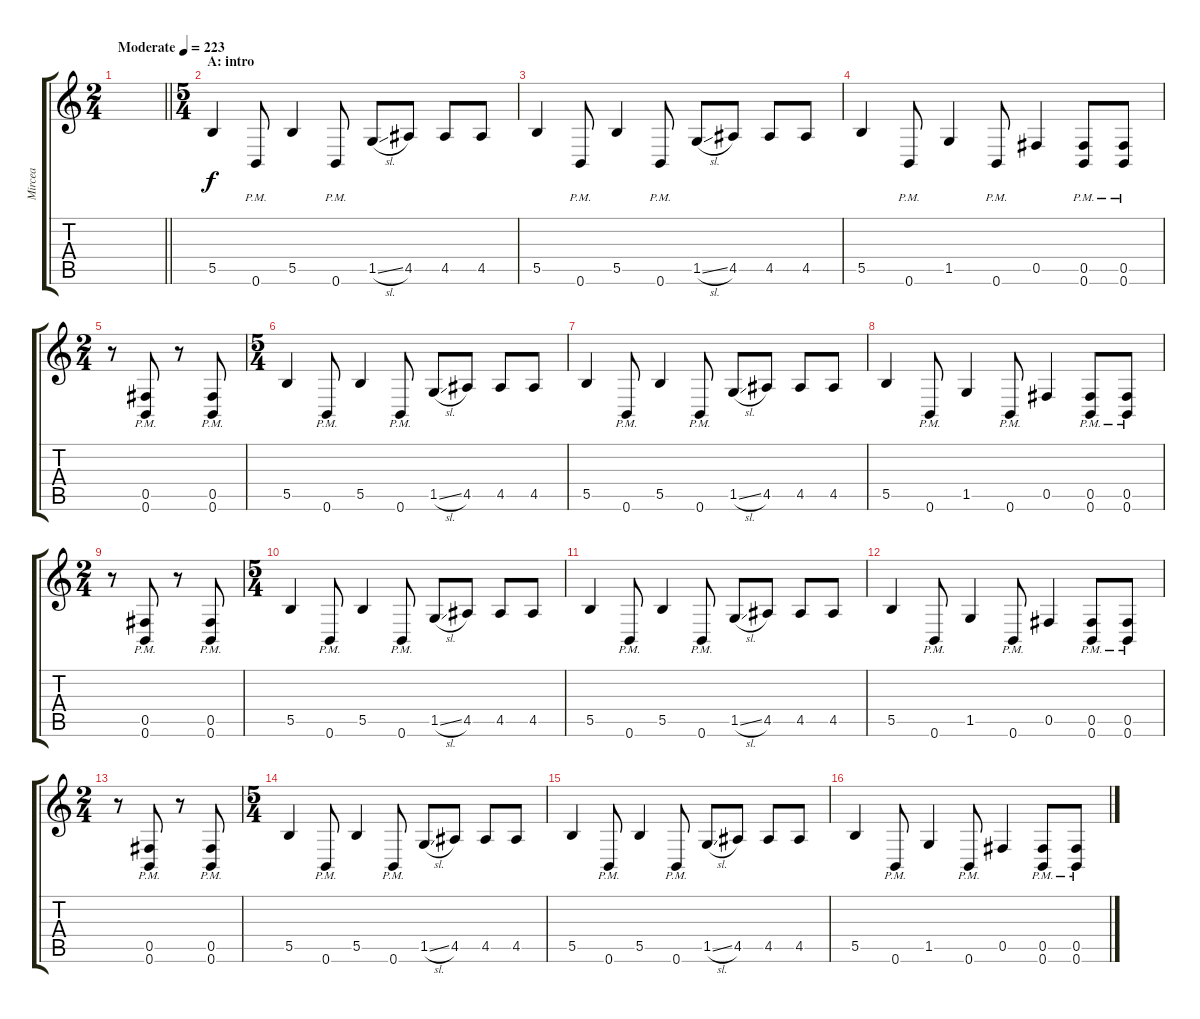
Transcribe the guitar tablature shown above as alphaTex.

\track ("Mircea" "Mircea") {instrument distortionguitar}
\staff {score tabs}
\tuning (Db4 Ab3 E3 B2 Gb2 B1) {hide}
\ts (2 4)
\tempo (223 "Moderate")
\clef g2
\barLineRight lightlight
\ks c
|
\ts (5 4)
\section ("" "A: intro")
5.5.4 0.6{pm}.8 5.5.4 0.6{pm}.8 1.5{sl}.8 4.5.8 4.5.8 4.5.8 |
5.5.4 0.6{pm}.8 5.5.4 0.6{pm}.8 1.5{sl}.8 4.5.8 4.5.8 4.5.8 |
5.5.4 0.6{pm}.8 1.5.4 0.6{pm}.8 0.5.4 (0.5{pm} 0.6{pm}).8 (0.5{pm} 0.6{pm}).8 |
\ts (2 4)
r.8 (0.5{pm} 0.6{pm}).8 r.8 (0.5{pm} 0.6{pm}).8 |
\ts (5 4)
5.5.4 0.6{pm}.8 5.5.4 0.6{pm}.8 1.5{sl}.8 4.5.8 4.5.8 4.5.8 |
5.5.4 0.6{pm}.8 5.5.4 0.6{pm}.8 1.5{sl}.8 4.5.8 4.5.8 4.5.8 |
5.5.4 0.6{pm}.8 1.5.4 0.6{pm}.8 0.5.4 (0.5{pm} 0.6{pm}).8 (0.5{pm} 0.6{pm}).8 |
\ts (2 4)
r.8 (0.5{pm} 0.6{pm}).8 r.8 (0.5{pm} 0.6{pm}).8 |
\ts (5 4)
5.5.4 0.6{pm}.8 5.5.4 0.6{pm}.8 1.5{sl}.8 4.5.8 4.5.8 4.5.8 |
5.5.4 0.6{pm}.8 5.5.4 0.6{pm}.8 1.5{sl}.8 4.5.8 4.5.8 4.5.8 |
5.5.4 0.6{pm}.8 1.5.4 0.6{pm}.8 0.5.4 (0.5{pm} 0.6{pm}).8 (0.5{pm} 0.6{pm}).8 |
\ts (2 4)
r.8 (0.5{pm} 0.6{pm}).8 r.8 (0.5{pm} 0.6{pm}).8 |
\ts (5 4)
5.5.4 0.6{pm}.8 5.5.4 0.6{pm}.8 1.5{sl}.8 4.5.8 4.5.8 4.5.8 |
5.5.4 0.6{pm}.8 5.5.4 0.6{pm}.8 1.5{sl}.8 4.5.8 4.5.8 4.5.8 |
5.5.4 0.6{pm}.8 1.5.4 0.6{pm}.8 0.5.4 (0.5{pm} 0.6{pm}).8 (0.5{pm} 0.6{pm}).8
